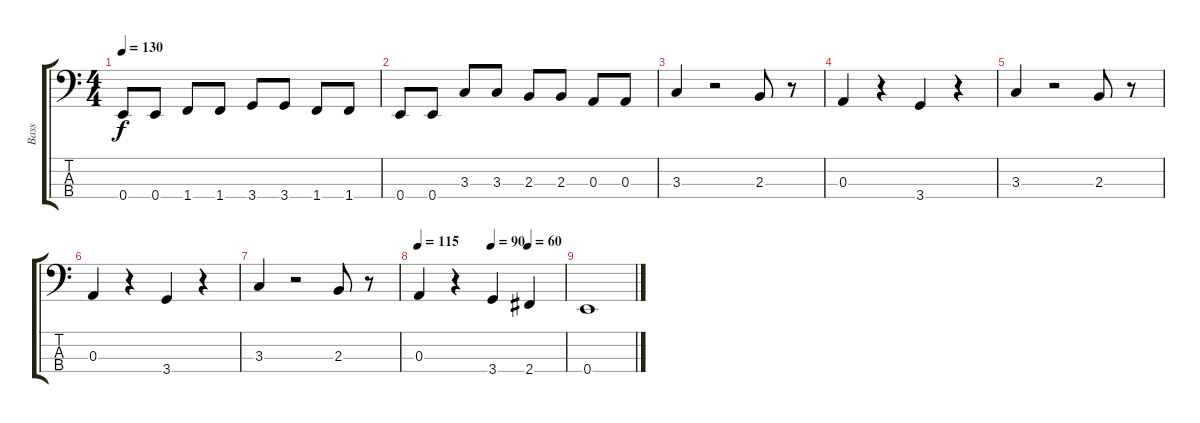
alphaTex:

\track ("Bass" "Bass") {instrument electricbassfinger}
\staff {score tabs}
\tuning (G2 D2 A1 E1) {hide}
\ts (4 4)
\tempo 130
\clef f4
\ks c
0.4.8{dy f} 0.4.8 1.4.8 1.4.8 3.4.8 3.4.8 1.4.8 1.4.8 |
0.4.8 0.4.8 3.3.8 3.3.8 2.3.8 2.3.8 0.3.8 0.3.8 |
3.3.4 r.2 2.3.8 r.8 |
0.3.4 r.4 3.4.4 r.4 |
3.3.4 r.2 2.3.8 r.8 |
0.3.4 r.4 3.4.4 r.4 |
3.3.4 r.2 2.3.8 r.8 |
\tempo 115
\tempo (90 0.5)
\tempo (60 0.75)
0.3.4 r.4 3.4.4 2.4.4 |
0.4.1
